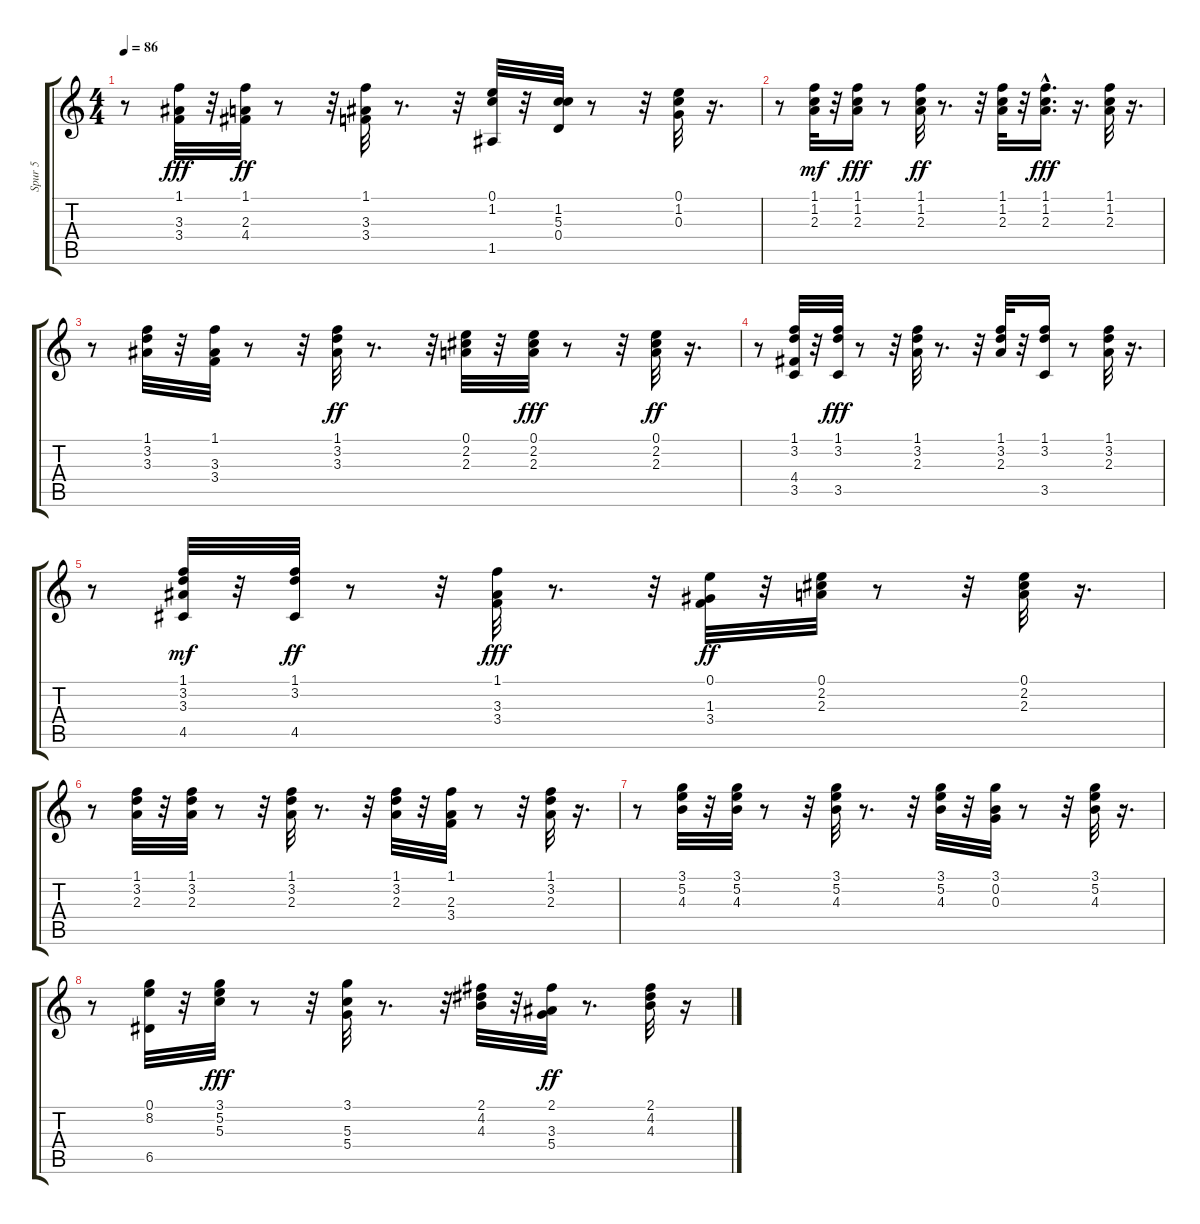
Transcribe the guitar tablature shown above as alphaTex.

\track ("Spur 5" "Spur 5") {instrument acousticguitarsteel}
\staff {score tabs}
\tuning (E4 B3 G3 D3 A2 E2) {hide}
\ts (4 4)
\tempo 86
\clef g2
\ks c
r.8{dy ff} (1.1 3.3 3.4).32{dy fff} r.32 (1.1 2.3 4.4).32{dy ff} r.8 r.32 (1.1 3.3 3.4).32 r.8{d} r.32 (0.1 1.2 1.5).32 r.32 (1.2 5.3 0.4).32 r.8 r.32 (0.1 1.2 0.3).32 r.16{d} |
r.8 (1.1 1.2 2.3).32{dy mf} r.32 (1.1 1.2 2.3).16{dy fff} r.8 (1.1 1.2 2.3).32{dy ff} r.8{d} r.32 (1.1 1.2 2.3).32 r.32 (1.1{hac} 1.2{hac} 2.3{hac}).16{d dy fff} r.16{d} (1.1 1.2 2.3).32 r.16{d} |
r.8 (1.1 3.2 3.3).32 r.32 (1.1 3.3 3.4).32 r.8 r.32 (1.1 3.2 3.3).32{dy ff} r.8{d} r.32 (0.1 2.2 2.3).32 r.32 (0.1 2.2 2.3).32{dy fff} r.8 r.32 (0.1 2.2 2.3).32{dy ff} r.16{d} |
r.8 (1.1 3.2 4.4 3.5).32 r.32 (1.1 3.2 3.5).32{dy fff} r.8 r.32 (1.1 3.2 2.3).32 r.8{d} r.32 (1.1 3.2 2.3).32 r.32 (1.1 3.2 3.5).16 r.8 (1.1 3.2 2.3).32 r.16{d} |
r.8 (1.1 3.2 3.3 4.5).32{dy mf} r.32 (1.1 3.2 4.5).32{dy ff} r.8 r.32 (1.1 3.3 3.4).32{dy fff} r.8{d} r.32 (0.1 1.3 3.4).32{dy ff} r.32 (0.1 2.2 2.3).32 r.8 r.32 (0.1 2.2 2.3).32 r.16{d} |
r.8 (1.1 3.2 2.3).32 r.32 (1.1 3.2 2.3).32 r.8 r.32 (1.1 3.2 2.3).32 r.8{d} r.32 (1.1 3.2 2.3).32 r.32 (1.1 2.3 3.4).32 r.8 r.32 (1.1 3.2 2.3).32 r.16{d} |
r.8 (3.1 5.2 4.3).32 r.32 (3.1 5.2 4.3).32 r.8 r.32 (3.1 5.2 4.3).32 r.8{d} r.32 (3.1 5.2 4.3).32 r.32 (3.1 0.2 0.3).32 r.8 r.32 (3.1 5.2 4.3).32 r.16{d} |
r.8 (0.1 8.2 6.5).32 r.32 (3.1 5.2 5.3).32{dy fff} r.8 r.32 (3.1 5.3 5.4).32 r.8{d} r.32 (2.1 4.2 4.3).32 r.32 (2.1 3.3 5.4).32{dy ff} r.8{d} (2.1 4.2 4.3).32 r.16
